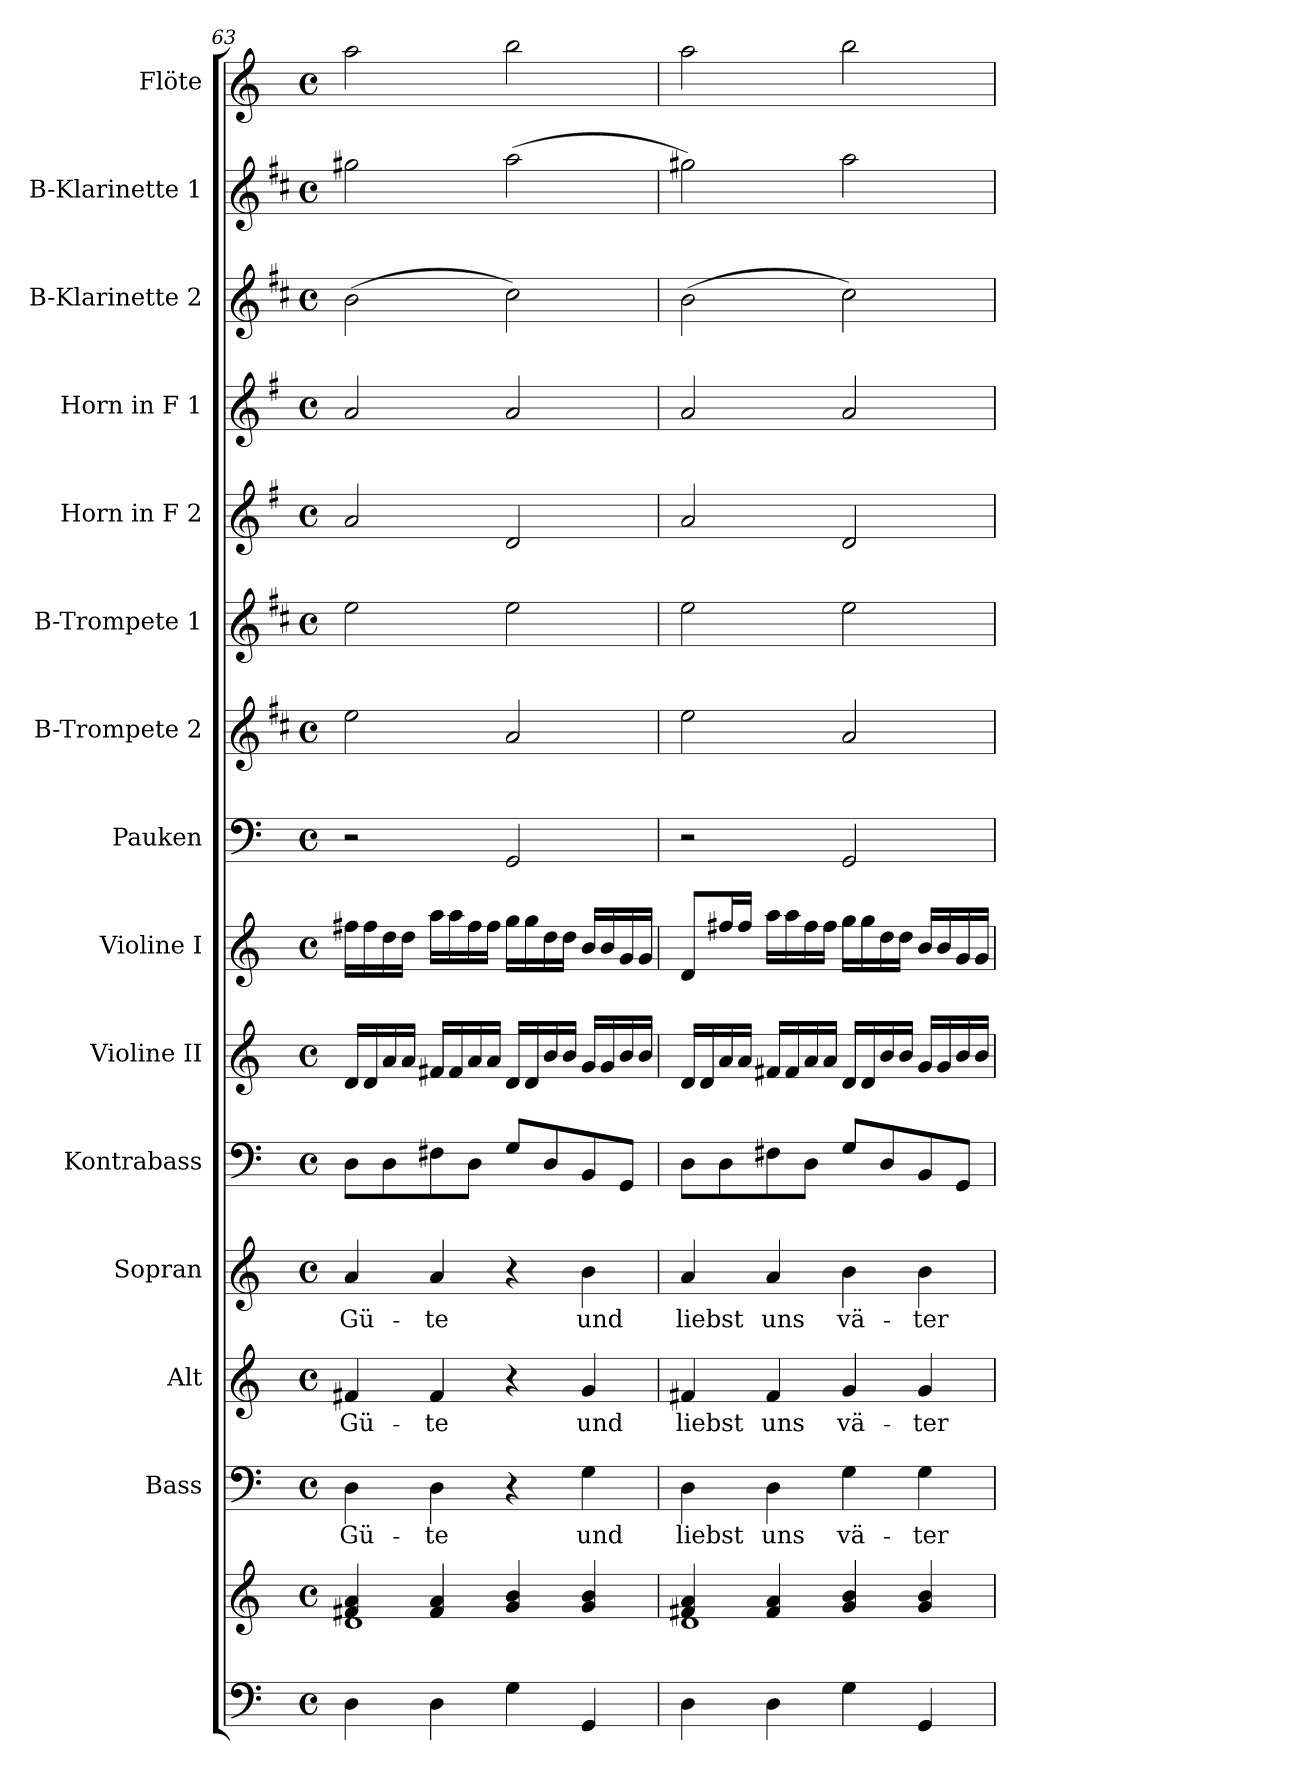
**kern	**kern	**kern	**text	**kern	**text	**kern	**text	**kern	**kern	**kern	**kern	**kern	**kern	**kern	**kern	**kern	**kern	**kern
*part15	*part15	*part14	*part14	*part13	*part13	*part12	*part12	*part11	*part10	*part9	*part8	*part7	*part6	*part5	*part4	*part3	*part2	*part1
*staff16	*staff15	*staff14	*staff14	*staff13	*staff13	*staff12	*staff12	*staff11	*staff10	*staff9	*staff8	*staff7	*staff6	*staff5	*staff4	*staff3	*staff2	*staff1
*	*	*I"Bass	*	*I"Alt	*	*I"Sopran	*	*I"Kontrabass	*I"Violine II	*I"Violine I	*I"Pauken	*I"B-Trompete 2	*I"B-Trompete 1	*I"Horn in F 2	*I"Horn in F 1	*I"B-Klarinette 2	*I"B-Klarinette 1	*I"Flöte
*	*	*I'B.	*	*I'A.	*	*I'S.	*	*I'Kb.	*I'Vl. II	*I'Vl. I	*I'Pk.	*I'B Trp. 2	*I'B Trp. 1	*	*	*I'B Kl. 2	*I'B Kl. 1	*I'Fl.
!!LO:PB:g=z
*clefF4	*clefG2	*clefF4	*	*clefG2	*	*clefG2	*	*clefF4	*clefG2	*clefG2	*clefF4	*clefG2	*clefG2	*clefG2	*clefG2	*clefG2	*clefG2	*clefG2
*	*	*	*	*	*	*	*	*ITrd7c12	*	*	*	*ITrd1c2	*ITrd1c2	*ITrd4c7	*ITrd4c7	*ITrd1c2	*ITrd1c2	*
*k[]	*k[]	*k[]	*	*k[]	*	*k[]	*	*k[]	*k[]	*k[]	*k[]	*k[]	*k[]	*k[]	*k[]	*k[]	*k[]	*k[]
*C:	*C:	*C:	*	*C:	*	*C:	*	*C:	*C:	*C:	*C:	*C:	*C:	*C:	*C:	*C:	*C:	*C:
*M4/4	*M4/4	*M4/4	*	*M4/4	*	*M4/4	*	*M4/4	*M4/4	*M4/4	*M4/4	*M4/4	*M4/4	*M4/4	*M4/4	*M4/4	*M4/4	*M4/4
*met(c)	*met(c)	*met(c)	*	*met(c)	*	*met(c)	*	*met(c)	*met(c)	*met(c)	*met(c)	*met(c)	*met(c)	*met(c)	*met(c)	*met(c)	*met(c)	*met(c)
=63	=63	=63	=63	=63	=63	=63	=63	=63	=63	=63	=63	=63	=63	=63	=63	=63	=63	=63
*	*^	*	*	*	*	*	*	*	*	*	*	*	*	*	*	*	*	*
!	!	!	!	!LO:LY:b	!	!LO:LY:b	!	!LO:LY:b	!	!	!	!	!	!	!	!	!	!	!
4D\	4f#X/ 4a/	1d	4D\	Gü-	4f#X/	Gü-	4a/	Gü-	8DD\L	16d/LL	16ff#X\LL	2r	2dd\	2dd\	2d/	2d/	(>2a\	2ff#X\	2aa\
.	.	.	.	.	.	.	.	.	.	16d/	16ff#\	.	.	.	.	.	.	.	.
.	.	.	.	.	.	.	.	.	8DD\	16a/	16dd\	.	.	.	.	.	.	.	.
.	.	.	.	.	.	.	.	.	.	16a/JJ	16dd\JJ	.	.	.	.	.	.	.	.
!	!	!	!	!LO:LY:b	!	!LO:LY:b	!	!LO:LY:b	!	!	!	!	!	!	!	!	!	!	!
4D\	4f#/ 4a/	.	4D\	-te	4f#/	-te	4a/	-te	8FF#X\	16f#X/LL	16aa\LL	.	.	.	.	.	.	.	.
.	.	.	.	.	.	.	.	.	.	16f#/	16aa\	.	.	.	.	.	.	.	.
.	.	.	.	.	.	.	.	.	8DD\J	16a/	16ff#\	.	.	.	.	.	.	.	.
.	.	.	.	.	.	.	.	.	.	16a/JJ	16ff#\JJ	.	.	.	.	.	.	.	.
4G\	4g/ 4b/	.	4r	.	4r	.	4r	.	8GG/L	16d/LL	16gg\LL	2GG/	2g/	2dd\	2G/	2d/	2b\)	(>2gg\	2bb\
.	.	.	.	.	.	.	.	.	.	16d/	16gg\	.	.	.	.	.	.	.	.
.	.	.	.	.	.	.	.	.	8DD/	16b/	16dd\	.	.	.	.	.	.	.	.
.	.	.	.	.	.	.	.	.	.	16b/JJ	16dd\JJ	.	.	.	.	.	.	.	.
!	!	!	!	!LO:LY:b	!	!LO:LY:b	!	!LO:LY:b	!	!	!	!	!	!	!	!	!	!	!
4GG/	4g/ 4b/	.	4G\	und	4g/	und	4b\	und	8BBB/	16g/LL	16b/LL	.	.	.	.	.	.	.	.
.	.	.	.	.	.	.	.	.	.	16g/	16b/	.	.	.	.	.	.	.	.
.	.	.	.	.	.	.	.	.	8GGG/J	16b/	16g/	.	.	.	.	.	.	.	.
.	.	.	.	.	.	.	.	.	.	16b/JJ	16g/JJ	.	.	.	.	.	.	.	.
=64	=64	=64	=64	=64	=64	=64	=64	=64	=64	=64	=64	=64	=64	=64	=64	=64	=64	=64	=64
!	!	!	!	!LO:LY:b	!	!LO:LY:b	!	!LO:LY:b	!	!	!	!	!	!	!	!	!	!	!
4D\	4f#X/ 4a/	1d	4D\	liebst	4f#X/	liebst	4a/	liebst	8DD\L	16d/LL	8d/L	2r	2dd\	2dd\	2d/	2d/	(>2a\	2ff#X\)	2aa\
.	.	.	.	.	.	.	.	.	.	16d/	.	.	.	.	.	.	.	.	.
.	.	.	.	.	.	.	.	.	8DD\	16a/	16ff#X/L	.	.	.	.	.	.	.	.
.	.	.	.	.	.	.	.	.	.	16a/JJ	16ff#/JJ	.	.	.	.	.	.	.	.
!	!	!	!	!LO:LY:b	!	!LO:LY:b	!	!LO:LY:b	!	!	!	!	!	!	!	!	!	!	!
4D\	4f#/ 4a/	.	4D\	uns	4f#/	uns	4a/	uns	8FF#X\	16f#X/LL	16aa\LL	.	.	.	.	.	.	.	.
.	.	.	.	.	.	.	.	.	.	16f#/	16aa\	.	.	.	.	.	.	.	.
.	.	.	.	.	.	.	.	.	8DD\J	16a/	16ff#\	.	.	.	.	.	.	.	.
.	.	.	.	.	.	.	.	.	.	16a/JJ	16ff#\JJ	.	.	.	.	.	.	.	.
!	!	!	!	!LO:LY:b	!	!LO:LY:b	!	!LO:LY:b	!	!	!	!	!	!	!	!	!	!	!
4G\	4g/ 4b/	.	4G\	vä-	4g/	vä-	4b\	vä-	8GG/L	16d/LL	16gg\LL	2GG/	2g/	2dd\	2G/	2d/	2b\)	2gg\	2bb\
.	.	.	.	.	.	.	.	.	.	16d/	16gg\	.	.	.	.	.	.	.	.
.	.	.	.	.	.	.	.	.	8DD/	16b/	16dd\	.	.	.	.	.	.	.	.
.	.	.	.	.	.	.	.	.	.	16b/JJ	16dd\JJ	.	.	.	.	.	.	.	.
!	!	!	!	!LO:LY:b	!	!LO:LY:b	!	!LO:LY:b	!	!	!	!	!	!	!	!	!	!	!
4GG/	4g/ 4b/	.	4G\	-ter-	4g/	-ter-	4b\	-ter-	8BBB/	16g/LL	16b/LL	.	.	.	.	.	.	.	.
.	.	.	.	.	.	.	.	.	.	16g/	16b/	.	.	.	.	.	.	.	.
.	.	.	.	.	.	.	.	.	8GGG/J	16b/	16g/	.	.	.	.	.	.	.	.
.	.	.	.	.	.	.	.	.	.	16b/JJ	16g/JJ	.	.	.	.	.	.	.	.
*	*v	*v	*	*	*	*	*	*	*	*	*	*	*	*	*	*	*	*	*
=	=	=	=	=	=	=	=	=	=	=	=	=	=	=	=	=	=	=
*-	*-	*-	*-	*-	*-	*-	*-	*-	*-	*-	*-	*-	*-	*-	*-	*-	*-	*-
